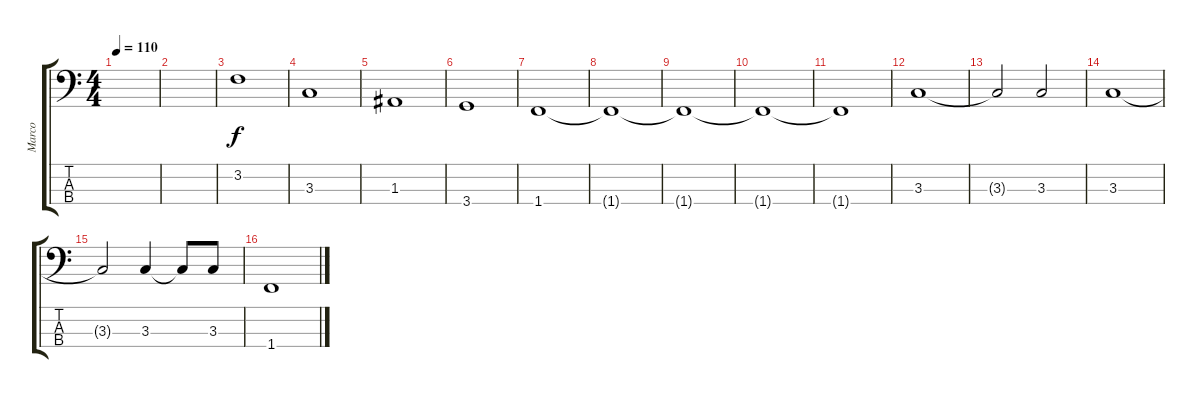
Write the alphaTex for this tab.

\track ("Marco" "Marco") {instrument electricbassfinger}
\staff {score tabs}
\tuning (G2 D2 A1 E1) {hide}
\ts (4 4)
\tempo 110
\clef f4
\ks c
|
|
3.2.1{volume 7} |
3.3.1 |
1.3.1 |
3.4.1 |
1.4.1 |
1.4{t}.1 |
1.4{t}.1 |
1.4{t}.1 |
1.4{t}.1 |
3.3.1{volume 15} |
3.3{t}.2 3.3.2 |
3.3.1 |
3.3{t}.2 3.3.4 3.3{t}.8 3.3.8 |
1.4.1
